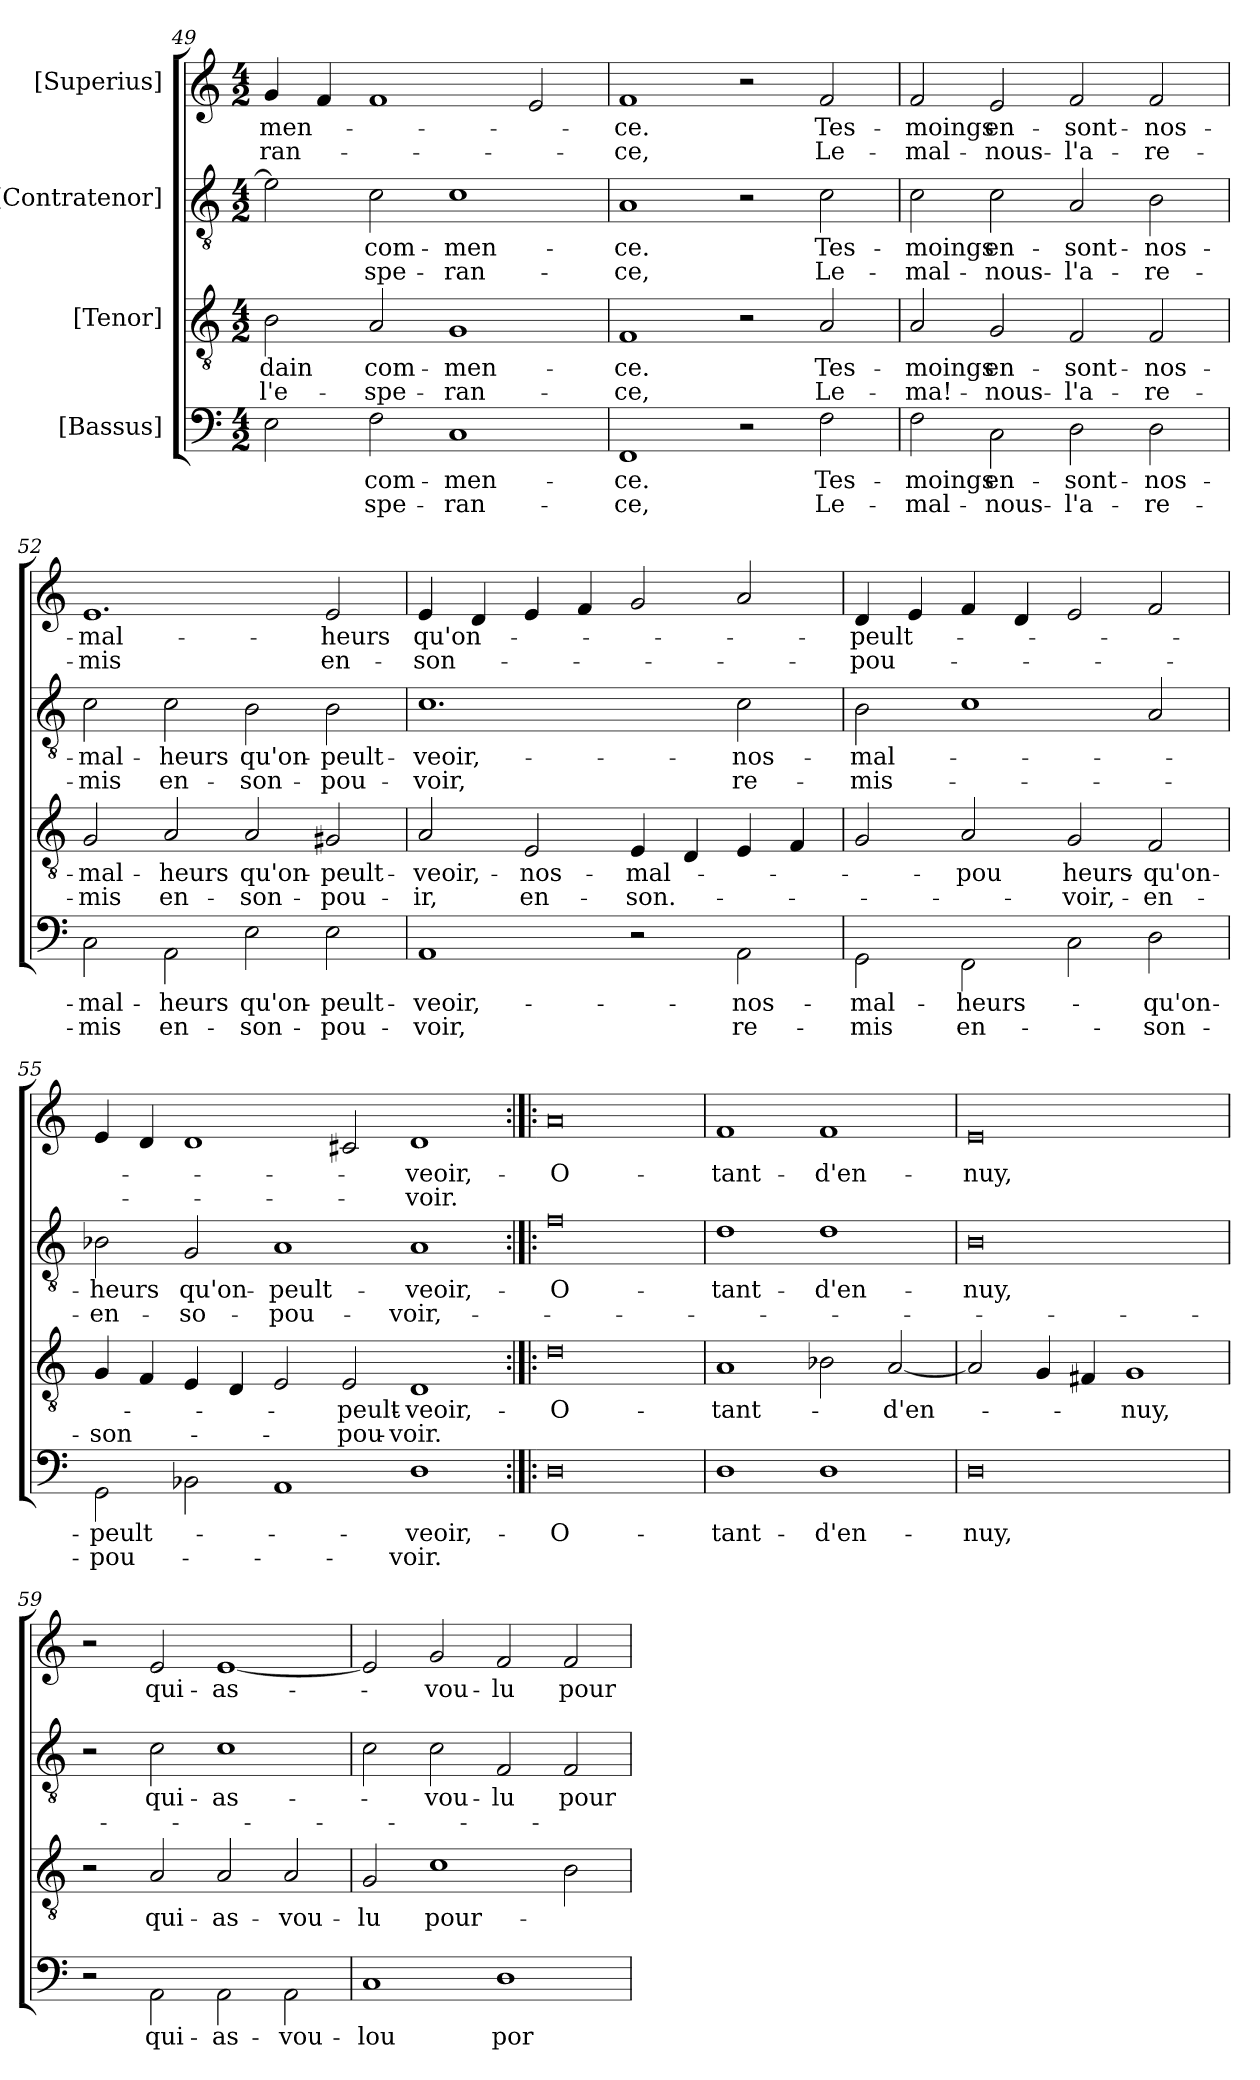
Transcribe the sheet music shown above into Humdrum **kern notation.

**kern	**text	**text	**kern	**text	**text	**kern	**text	**text	**kern	**text	**text
*part4	*part4	*part4	*part3	*part3	*part3	*part2	*part2	*part2	*part1	*part1	*part1
*staff4	*staff4	*staff4	*staff3	*staff3	*staff3	*staff2	*staff2	*staff2	*staff1	*staff1	*staff1
*I"[Bassus]	*	*	*I"[Tenor]	*	*	*I"[Contratenor]	*	*	*I"[Superius]	*	*
*clefF4	*	*	*clefGv2	*	*	*clefGv2	*	*	*clefG2	*	*
*k[]	*	*	*k[]	*	*	*k[]	*	*	*k[]	*	*
*M4/2	*	*	*M4/2	*	*	*M4/2	*	*	*M4/2	*	*
=49	=49	=49	=49	=49	=49	=49	=49	=49	=49	=49	=49
2E\	.	.	2B\	-dain	l'e-	2e\]	.	.	4g/	men-	ran-
.	.	.	.	.	.	.	.	.	4f/	.	.
2F\	com-	-spe-	2A/	com-	-spe-	2c\	com-	-spe-	1f/	.	.
1C/	-men-	-ran-	1G/	-men-	-ran-	1c/	-men-	-ran-	.	.	.
.	.	.	.	.	.	.	.	.	2e/	.	.
=50	=50	=50	=50	=50	=50	=50	=50	=50	=50	=50	=50
1FF/	-ce.	-ce,	1F/	-ce.	-ce,	1A/	-ce.	-ce,	1f/	-ce.	-ce,
2r	.	.	2r	.	.	2r	.	.	2r	.	.
2F\	Tes-	Le-	2A/	Tes-	Le-	2c\	Tes-	Le-	2f/	Tes-	Le-
=51	=51	=51	=51	=51	=51	=51	=51	=51	=51	=51	=51
2F\	-moings	mal-	2A/	-moings	ma!-	2c\	-moings	mal-	2f/	-moings	mal-
2C\	en-	nous-	2G/	en-	nous-	2c\	en-	nous-	2e/	en-	nous-
2D\	sont-	l'a-	2F/	sont-	l'a-	2A/	sont-	l'a-	2f/	sont-	l'a-
2D\	nos-	re-	2F/	nos-	re-	2B\	nos-	re-	2f/	nos-	re-
=52	=52	=52	=52	=52	=52	=52	=52	=52	=52	=52	=52
2C\	mal-	-mis	2G/	mal-	-mis	2c\	mal-	-mis	1.e/	mal-	-mis
2AA\	-heurs	en-	2A/	-heurs	en-	2c\	-heurs	en-	.	.	.
2E\	qu'on-	son-	2A/	qu'on-	son-	2B\	qu'on-	son-	.	.	.
2E\	peult-	pou-	2G#X/	peult-	pou-	2B\	peult-	pou-	2e/	-heurs	en-
=53	=53	=53	=53	=53	=53	=53	=53	=53	=53	=53	=53
1AA/	veoir,-	-voir,	2A/	veoir,-	-ir,	1.c/	veoir,-	-voir,	4e/	qu'on-	son-
.	.	.	.	.	.	.	.	.	4d/	.	.
.	.	.	2E/	nos-	en-	.	.	.	4e/	.	.
.	.	.	.	.	.	.	.	.	4f/	.	.
2r	.	.	4E/	mal-	son.-	.	.	.	2g/	.	.
.	.	.	4D/	.	.	.	.	.	.	.	.
2AA\	nos-	re-	4E/	.	.	2c\	nos-	re-	2a/	.	.
.	.	.	4F/	.	.	.	.	.	.	.	.
=54	=54	=54	=54	=54	=54	=54	=54	=54	=54	=54	=54
2GG\	mal-	-mis	2G/	.	.	2B\	mal-	mis-	4d/	peult-	pou-
.	.	.	.	.	.	.	.	.	4e/	.	.
2FF\	heurs-	en-	2A/	-pou	.	1c/	.	.	4f/	.	.
.	.	.	.	.	.	.	.	.	4d/	.	.
2C\	.	.	2G/	heurs-	voir,-	.	.	.	2e/	.	.
2D\	qu'on-	son-	2F/	qu'on-	en-	2A/	.	.	2f/	.	.
=55	=55	=55	=55	=55	=55	=55	=55	=55	=55	=55	=55
2GG\	peult-	pou-	4G/	.	son-	2B-X\	-heurs	en-	4e/	.	.
.	.	.	4F/	.	.	.	.	.	4d/	.	.
2BB-X\	.	.	4E/	.	.	2G/	qu'on-	so-	1d/	.	.
.	.	.	4D/	.	.	.	.	.	.	.	.
1AA\	.	.	2E/	.	.	1A/	peult-	pou-	.	.	.
.	.	.	2E/	peult-	pou-	.	.	.	2c#X/	.	.
1D\	veoir,-	-voir.	1D/	veoir,-	-voir.	1A/	veoir,-	voir,-	1d/	veoir,-	-voir.
=56:|!|:	=56:|!|:	=56:|!|:	=56:|!|:	=56:|!|:	=56:|!|:	=56:|!|:	=56:|!|:	=56:|!|:	=56:|!|:	=56:|!|:	=56:|!|:
0D/	O-	.	0d/	O-	.	0f/	O-	.	0a\	O-	.
=57	=57	=57	=57	=57	=57	=57	=57	=57	=57	=57	=57
1D/	tant-	.	1A/	tant-	.	1d/	tant-	.	1f/	tant-	.
1D/	d'en-	.	2B-X\	.	.	1d/	d'en-	.	1f/	d'en-	.
.	.	.	[2A/	d'en-	.	.	.	.	.	.	.
=58	=58	=58	=58	=58	=58	=58	=58	=58	=58	=58	=58
0D\	-nuy,	.	2A/]	.	.	0B\	-nuy,	.	0e/	-nuy,	.
.	.	.	4G/	.	.	.	.	.	.	.	.
.	.	.	4F#X/	.	.	.	.	.	.	.	.
.	.	.	1G/	-nuy,	.	.	.	.	.	.	.
=59	=59	=59	=59	=59	=59	=59	=59	=59	=59	=59	=59
2r	.	.	2r	.	.	2r	.	.	2r	.	.
2AA\	qui-	.	2A/	qui-	.	2c\	qui-	.	2e/	qui-	.
2AA\	as-	.	2A/	as-	.	1c/	as-	.	[1e/	as-	.
2AA\	vou-	.	2A/	vou-	.	.	.	.	.	.	.
=60	=60	=60	=60	=60	=60	=60	=60	=60	=60	=60	=60
1C/	-lou	.	2G/	-lu	.	2c\	.	.	2e/]	.	.
.	.	.	1c/	pour-	.	2c\	vou-	.	2g/	vou-	.
1D/	por-	.	.	.	.	2F/	-lu	.	2f/	-lu	.
.	.	.	2B\	.	.	2F/	pour-	.	2f/	pour-	.
=	=	=	=	=	=	=	=	=	=	=	=
*-	*-	*-	*-	*-	*-	*-	*-	*-	*-	*-	*-
